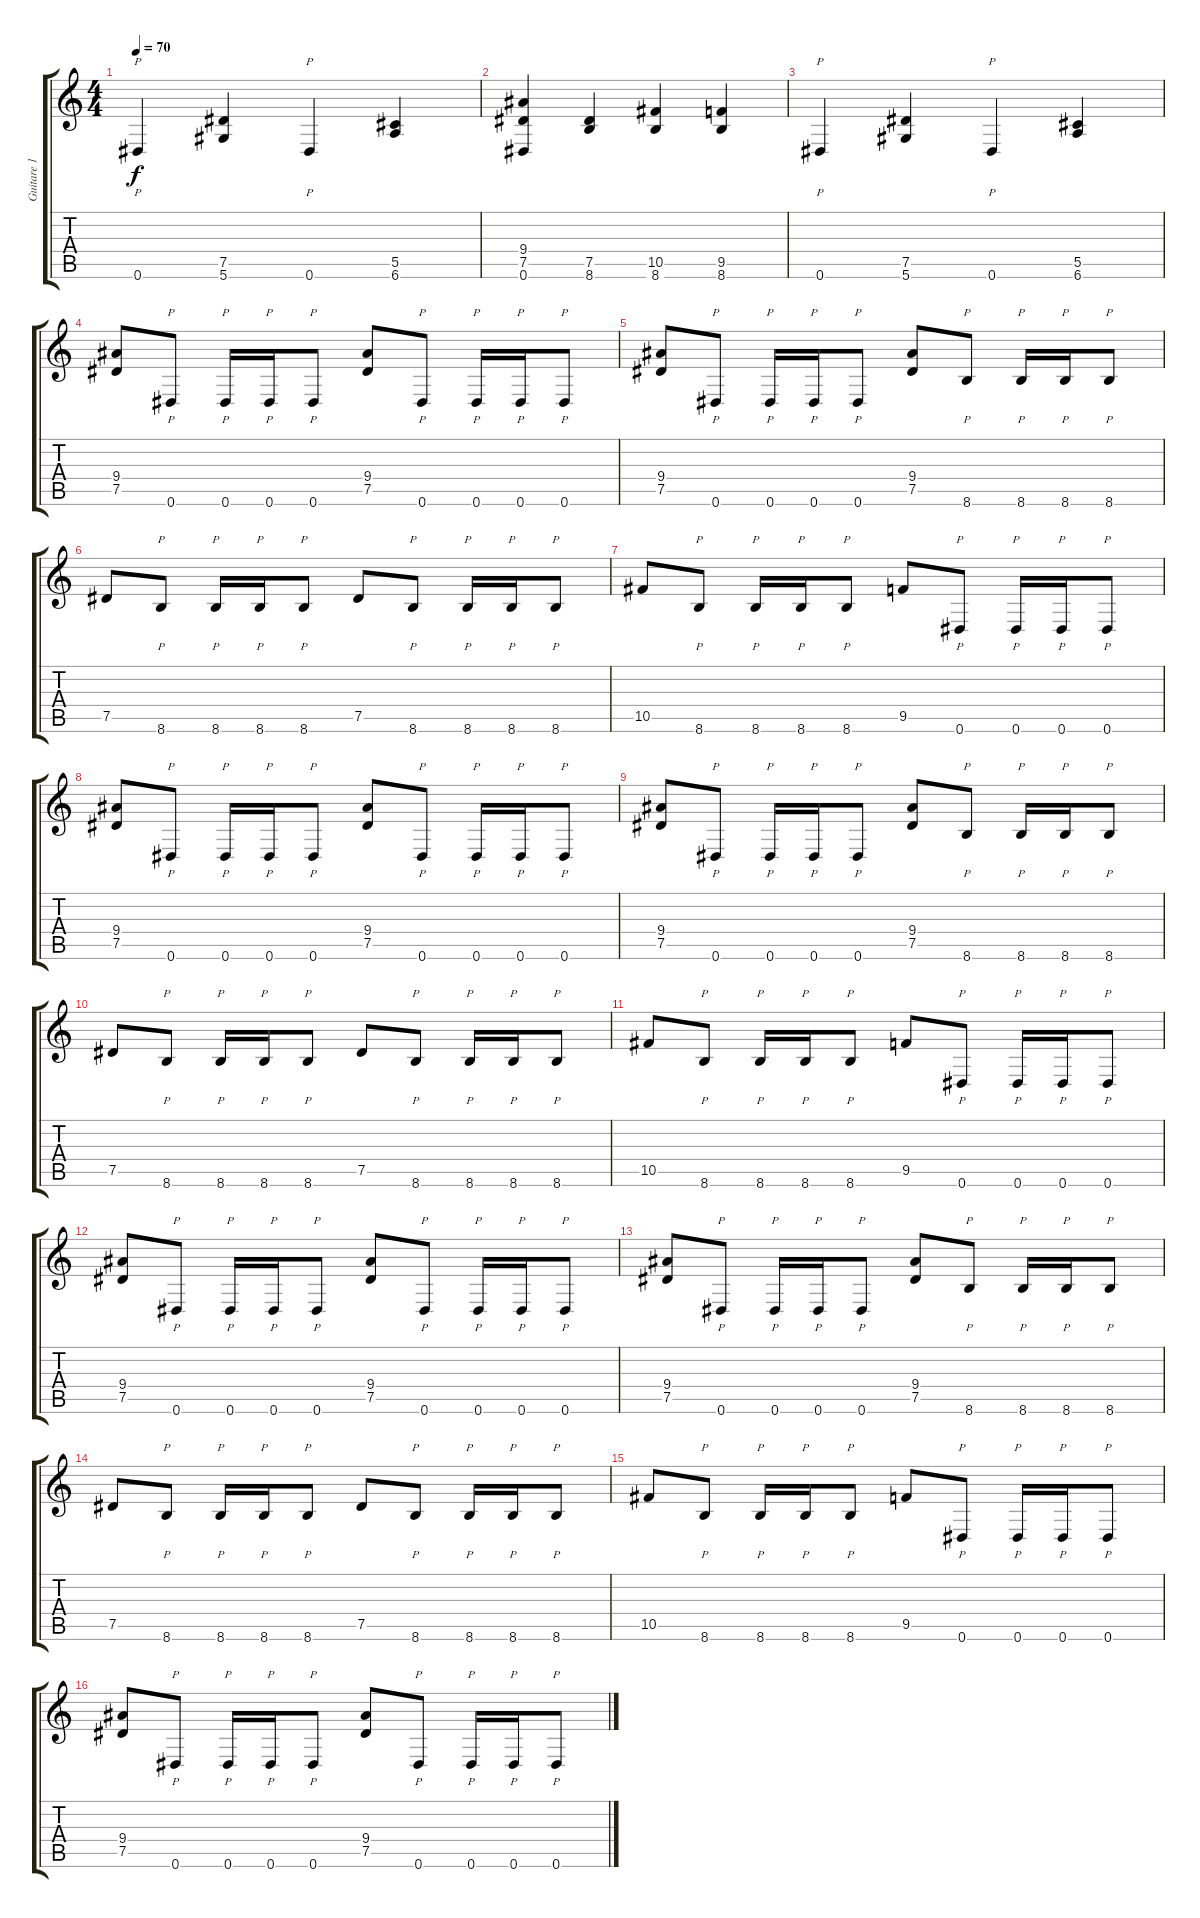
\track ("Guitare 1" "Guitare 1") {instrument distortionguitar}
\staff {score tabs}
\tuning (Eb4 Bb3 Gb3 Db3 Ab2 Eb2) {hide}
\ts (4 4)
\tempo 70
\clef g2
\ks c
0.6.4{p dy f} (7.5 5.6).4 0.6.4{p} (5.5 6.6).4 |
(9.4 7.5 0.6).4 (7.5 8.6).4 (10.5 8.6).4 (9.5 8.6).4 |
0.6.4{p} (7.5 5.6).4 0.6.4{p} (5.5 6.6).4 |
(9.4 7.5).8 0.6.8{p} 0.6.16{p} 0.6.16{p} 0.6.8{p} (9.4 7.5).8 0.6.8{p} 0.6.16{p} 0.6.16{p} 0.6.8{p} |
(9.4 7.5).8 0.6.8{p} 0.6.16{p} 0.6.16{p} 0.6.8{p} (9.4 7.5).8 8.6.8{p} 8.6.16{p} 8.6.16{p} 8.6.8{p} |
7.5.8 8.6.8{p} 8.6.16{p} 8.6.16{p} 8.6.8{p} 7.5.8 8.6.8{p} 8.6.16{p} 8.6.16{p} 8.6.8{p} |
10.5.8 8.6.8{p} 8.6.16{p} 8.6.16{p} 8.6.8{p} 9.5.8 0.6.8{p} 0.6.16{p} 0.6.16{p} 0.6.8{p} |
(9.4 7.5).8 0.6.8{p} 0.6.16{p} 0.6.16{p} 0.6.8{p} (9.4 7.5).8 0.6.8{p} 0.6.16{p} 0.6.16{p} 0.6.8{p} |
(9.4 7.5).8 0.6.8{p} 0.6.16{p} 0.6.16{p} 0.6.8{p} (9.4 7.5).8 8.6.8{p} 8.6.16{p} 8.6.16{p} 8.6.8{p} |
7.5.8 8.6.8{p} 8.6.16{p} 8.6.16{p} 8.6.8{p} 7.5.8 8.6.8{p} 8.6.16{p} 8.6.16{p} 8.6.8{p} |
10.5.8 8.6.8{p} 8.6.16{p} 8.6.16{p} 8.6.8{p} 9.5.8 0.6.8{p} 0.6.16{p} 0.6.16{p} 0.6.8{p} |
(9.4 7.5).8 0.6.8{p} 0.6.16{p} 0.6.16{p} 0.6.8{p} (9.4 7.5).8 0.6.8{p} 0.6.16{p} 0.6.16{p} 0.6.8{p} |
(9.4 7.5).8 0.6.8{p} 0.6.16{p} 0.6.16{p} 0.6.8{p} (9.4 7.5).8 8.6.8{p} 8.6.16{p} 8.6.16{p} 8.6.8{p} |
7.5.8 8.6.8{p} 8.6.16{p} 8.6.16{p} 8.6.8{p} 7.5.8 8.6.8{p} 8.6.16{p} 8.6.16{p} 8.6.8{p} |
10.5.8 8.6.8{p} 8.6.16{p} 8.6.16{p} 8.6.8{p} 9.5.8 0.6.8{p} 0.6.16{p} 0.6.16{p} 0.6.8{p} |
(9.4 7.5).8 0.6.8{p} 0.6.16{p} 0.6.16{p} 0.6.8{p} (9.4 7.5).8 0.6.8{p} 0.6.16{p} 0.6.16{p} 0.6.8{p}
